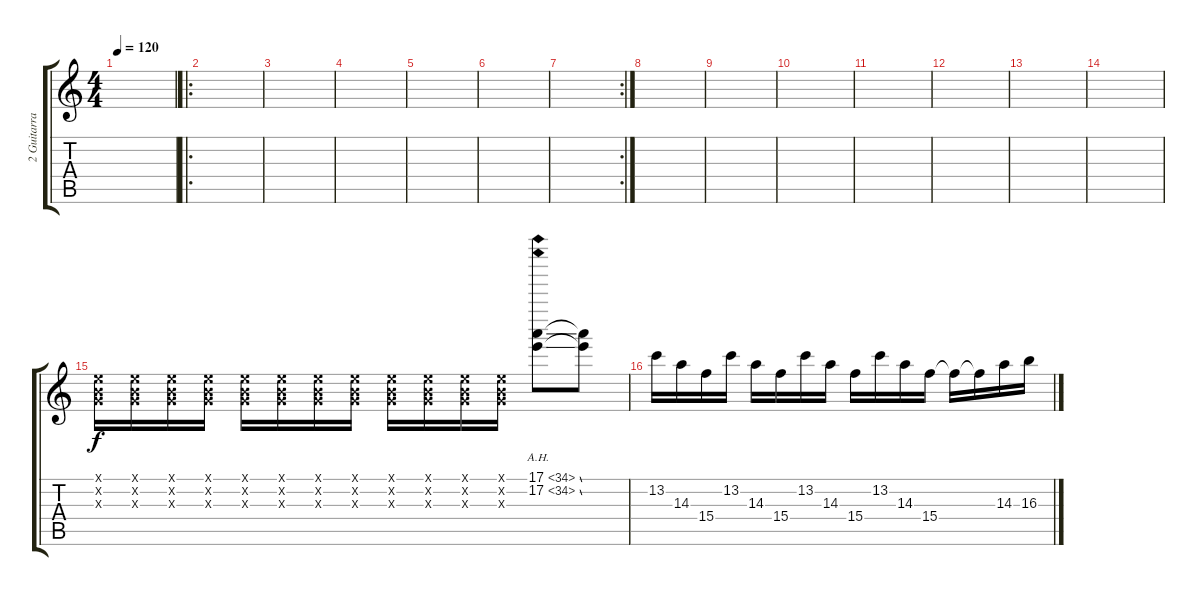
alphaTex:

\track ("2 Guitarra solista " "2 Guitarra") {instrument overdrivenguitar}
\staff {score tabs}
\tuning (E4 B3 G3 D3 A2 E2) {hide}
\ts (4 4)
\tempo 120
\clef g2
\ks c
|
\ro
|
|
|
|
|
\rc 2
|
|
|
|
|
|
|
|
(0.1{x} 0.2{x} 0.3{x}).16 (0.1{x} 0.2{x} 0.3{x}).16 (0.1{x} 0.2{x} 0.3{x}).16 (0.1{x} 0.2{x} 0.3{x}).16 (0.1{x} 0.2{x} 0.3{x}).16 (0.1{x} 0.2{x} 0.3{x}).16 (0.1{x} 0.2{x} 0.3{x}).16 (0.1{x} 0.2{x} 0.3{x}).16 (0.1{x} 0.2{x} 0.3{x}).16 (0.1{x} 0.2{x} 0.3{x}).16 (0.1{x} 0.2{x} 0.3{x}).16 (0.1{x} 0.2{x} 0.3{x}).16 (17.1{ah 17 ss} 17.2{ah 17 ss}).8 (17.1{t} 17.2{t}).8 |
13.2.16 14.3.16 15.4.16 13.2.16 14.3.16 15.4.16 13.2.16 14.3.16 15.4.16 13.2.16 14.3.16 15.4.16 15.4{t}.16 15.4{t}.16 14.3.16 16.3.16
